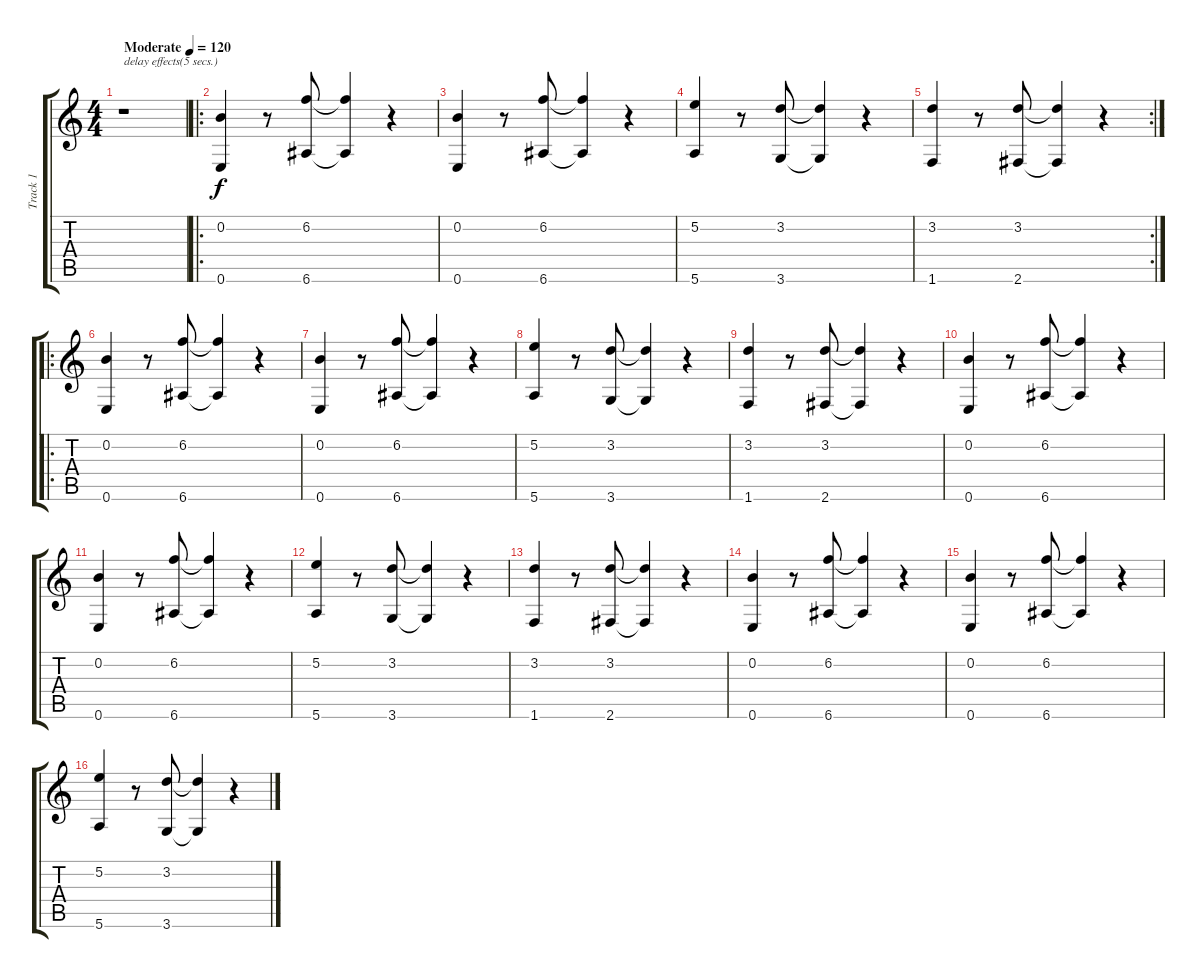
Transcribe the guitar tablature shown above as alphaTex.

\track ("Track 1" "Track 1") {instrument acousticguitarnylon}
\staff {score tabs}
\tuning (E4 B3 G3 D3 A2 E2) {hide}
\ts (4 4)
\tempo (120 "Moderate")
\clef g2
\ks c
r.1{txt "delay effects(5 secs.)" dy f instrument acousticguitarnylon} |
\ro
(0.2 0.6).4 r.8 (6.2 6.6).8 (6.2{t} 6.6{t}).4 r.4 |
(0.2 0.6).4 r.8 (6.2 6.6).8 (6.2{t} 6.6{t}).4 r.4 |
(5.2 5.6).4 r.8 (3.2 3.6).8 (3.2{t} 3.6{t}).4 r.4 |
\rc 2
(3.2 1.6).4 r.8 (3.2 2.6).8 (3.2{t} 2.6{t}).4 r.4 |
\ro
(0.2 0.6).4 r.8 (6.2 6.6).8 (6.2{t} 6.6{t}).4 r.4 |
(0.2 0.6).4 r.8 (6.2 6.6).8 (6.2{t} 6.6{t}).4 r.4 |
(5.2 5.6).4 r.8 (3.2 3.6).8 (3.2{t} 3.6{t}).4 r.4 |
(3.2 1.6).4 r.8 (3.2 2.6).8 (3.2{t} 2.6{t}).4 r.4 |
(0.2 0.6).4 r.8 (6.2 6.6).8 (6.2{t} 6.6{t}).4 r.4 |
(0.2 0.6).4 r.8 (6.2 6.6).8 (6.2{t} 6.6{t}).4 r.4 |
(5.2 5.6).4 r.8 (3.2 3.6).8 (3.2{t} 3.6{t}).4 r.4 |
(3.2 1.6).4 r.8 (3.2 2.6).8 (3.2{t} 2.6{t}).4 r.4 |
(0.2 0.6).4 r.8 (6.2 6.6).8 (6.2{t} 6.6{t}).4 r.4 |
(0.2 0.6).4 r.8 (6.2 6.6).8 (6.2{t} 6.6{t}).4 r.4 |
(5.2 5.6).4 r.8 (3.2 3.6).8 (3.2{t} 3.6{t}).4 r.4
